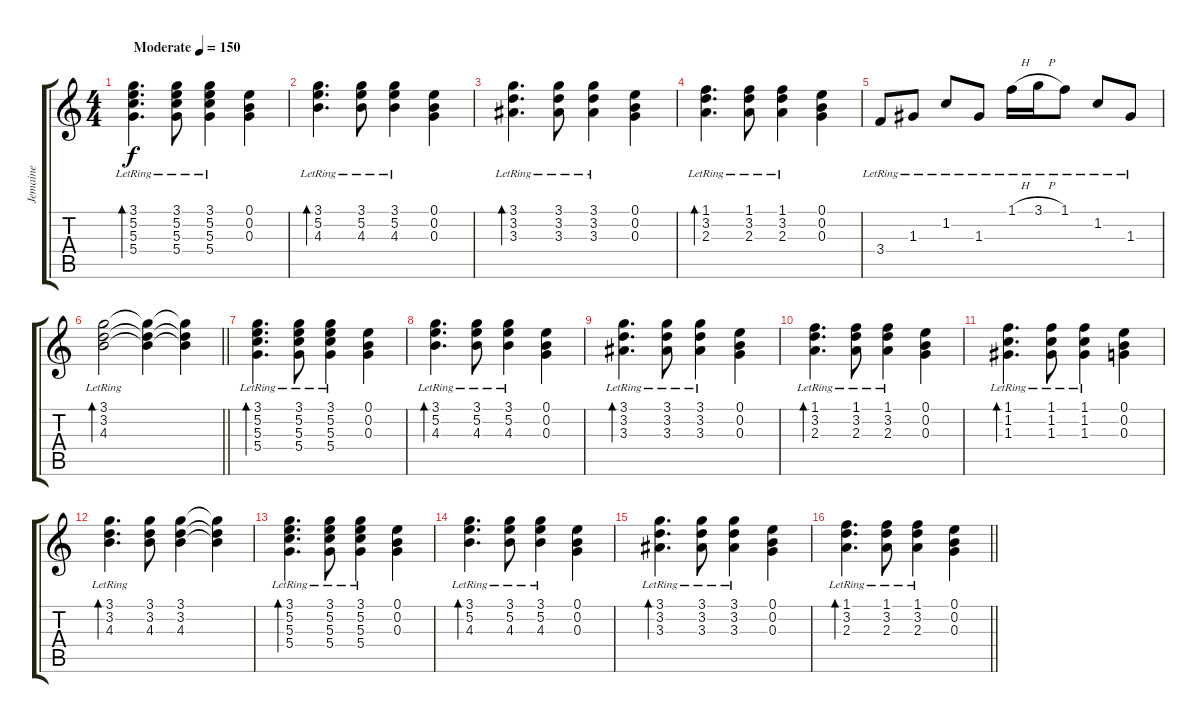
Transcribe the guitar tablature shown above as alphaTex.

\track ("Jemaine" "Jemaine") {instrument electricguitarclean}
\staff {score tabs}
\tuning (E4 B3 G3 D3 A2 E2) {hide}
\ts (4 4)
\tempo (150 "Moderate")
\clef g2
\ks c
(3.1 5.2 5.3 5.4{lr}).4{d bd 120 dy f instrument electricguitarclean} (3.1 5.2 5.3 5.4{lr}).8 (3.1 5.2 5.3 5.4{lr}).4 (0.1 0.2 0.3).4 |
(3.1 5.2 4.3{lr}).4{d bd 120} (3.1 5.2 4.3{lr}).8 (3.1 5.2 4.3{lr}).4 (0.1 0.2 0.3).4 |
(3.1 3.2 3.3{lr}).4{d bd 120} (3.1 3.2 3.3{lr}).8 (3.1 3.2 3.3{lr}).4 (0.1 0.2 0.3).4 |
(1.1 3.2 2.3{lr}).4{d bd 120} (1.1 3.2 2.3{lr}).8 (1.1 3.2 2.3{lr}).4 (0.1 0.2 0.3).4 |
3.4{lr}.8 1.3{lr}.8 1.2{lr}.8 1.3{lr}.8 1.1{h lr}.16 3.1{h lr}.16 1.1{lr}.8 1.2{lr}.8 1.3{lr}.8 |
\barLineRight lightlight
(3.1 3.2 4.3{lr}).2{bd 480} (3.1{t} 3.2{t} 4.3{t}).4 (3.1{t} 3.2{t} 4.3{t}).4 |
(3.1 5.2 5.3 5.4{lr}).4{d bd 120} (3.1 5.2 5.3 5.4{lr}).8 (3.1 5.2 5.3 5.4{lr}).4 (0.1 0.2 0.3).4 |
(3.1 5.2 4.3{lr}).4{d bd 120} (3.1 5.2 4.3{lr}).8 (3.1 5.2 4.3{lr}).4 (0.1 0.2 0.3).4 |
(3.1 3.2 3.3{lr}).4{d bd 120} (3.1 3.2 3.3{lr}).8 (3.1 3.2 3.3{lr}).4 (0.1 0.2 0.3).4 |
(1.1 3.2 2.3{lr}).4{d bd 120} (1.1 3.2 2.3{lr}).8 (1.1 3.2 2.3{lr}).4 (0.1 0.2 0.3).4 |
(1.1 1.2 1.3{lr}).4{d bd 120} (1.1 1.2 1.3{lr}).8 (1.1 1.2 1.3{lr}).4 (0.1 0.2 0.3).4 |
(3.1 3.2 4.3{lr}).4{d bd 480} (3.1 3.2 4.3).8 (3.1 3.2 4.3).4 (3.1{t} 3.2{t} 4.3{t}).4 |
(3.1 5.2 5.3 5.4{lr}).4{d bd 120} (3.1 5.2 5.3 5.4{lr}).8 (3.1 5.2 5.3 5.4{lr}).4 (0.1 0.2 0.3).4 |
(3.1 5.2 4.3{lr}).4{d bd 120} (3.1 5.2 4.3{lr}).8 (3.1 5.2 4.3{lr}).4 (0.1 0.2 0.3).4 |
(3.1 3.2 3.3{lr}).4{d bd 120} (3.1 3.2 3.3{lr}).8 (3.1 3.2 3.3{lr}).4 (0.1 0.2 0.3).4 |
\barLineRight lightlight
(1.1 3.2 2.3{lr}).4{d bd 120} (1.1 3.2 2.3{lr}).8 (1.1 3.2 2.3{lr}).4 (0.1 0.2 0.3).4
